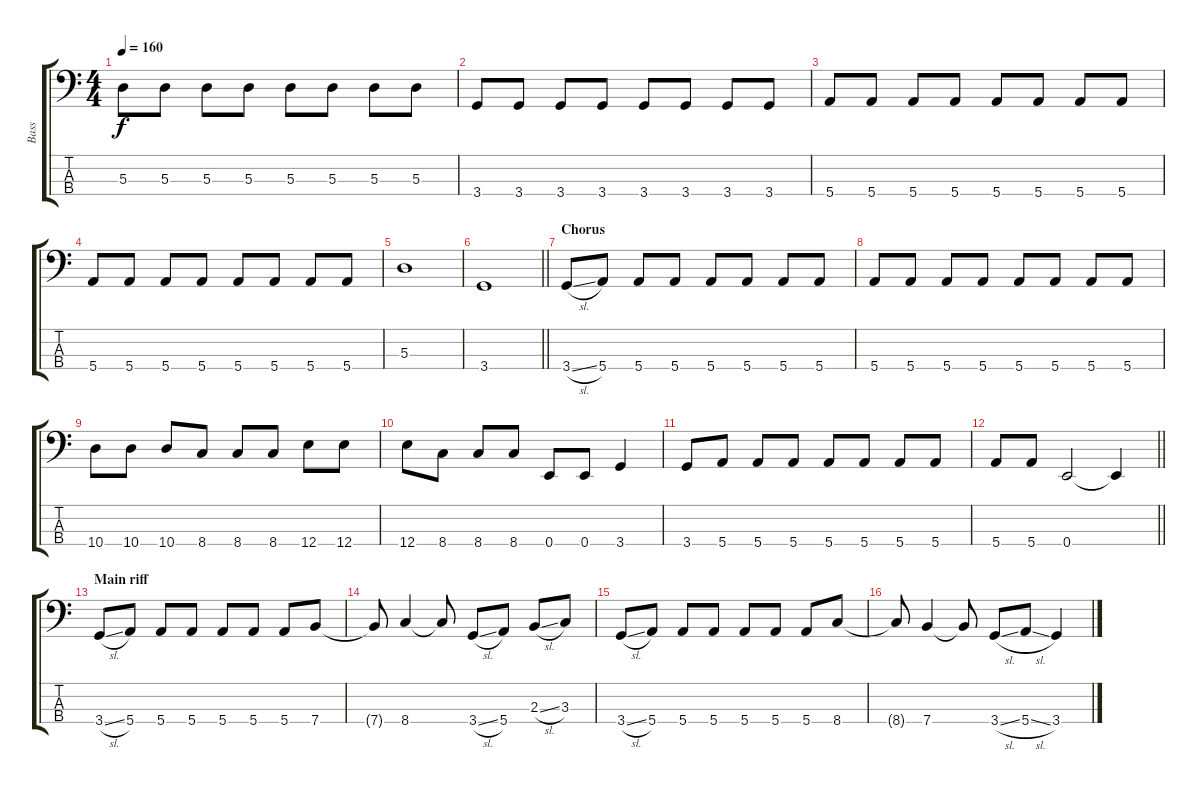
\track ("Bass" "Bass") {instrument electricbassfinger}
\staff {score tabs}
\tuning (G2 D2 A1 E1) {hide}
\ts (4 4)
\tempo 160
\clef f4
\ks c
5.3.8{dy f} 5.3.8 5.3.8 5.3.8 5.3.8 5.3.8 5.3.8 5.3.8 |
3.4.8 3.4.8 3.4.8 3.4.8 3.4.8 3.4.8 3.4.8 3.4.8 |
5.4.8 5.4.8 5.4.8 5.4.8 5.4.8 5.4.8 5.4.8 5.4.8 |
5.4.8 5.4.8 5.4.8 5.4.8 5.4.8 5.4.8 5.4.8 5.4.8 |
5.3.1 |
\barLineRight lightlight
3.4.1 |
\section ("" "Chorus")
3.4{sl}.8 5.4.8 5.4.8 5.4.8 5.4.8 5.4.8 5.4.8 5.4.8 |
5.4.8 5.4.8 5.4.8 5.4.8 5.4.8 5.4.8 5.4.8 5.4.8 |
10.4.8 10.4.8 10.4.8 8.4.8 8.4.8 8.4.8 12.4.8 12.4.8 |
12.4.8 8.4.8 8.4.8 8.4.8 0.4.8 0.4.8 3.4.4 |
3.4.8 5.4.8 5.4.8 5.4.8 5.4.8 5.4.8 5.4.8 5.4.8 |
\barLineRight lightlight
5.4.8 5.4.8 0.4.2 0.4{t}.4 |
\section ("" "Main riff")
3.4{sl}.8 5.4.8 5.4.8 5.4.8 5.4.8 5.4.8 5.4.8 7.4.8 |
7.4{t}.8 8.4.4 8.4{t}.8 3.4{sl}.8 5.4.8 2.3{sl}.8 3.3.8 |
3.4{sl}.8 5.4.8 5.4.8 5.4.8 5.4.8 5.4.8 5.4.8 8.4.8 |
8.4{t}.8 7.4.4 7.4{t}.8 3.4{sl}.8 5.4{sl}.8 3.4.4
